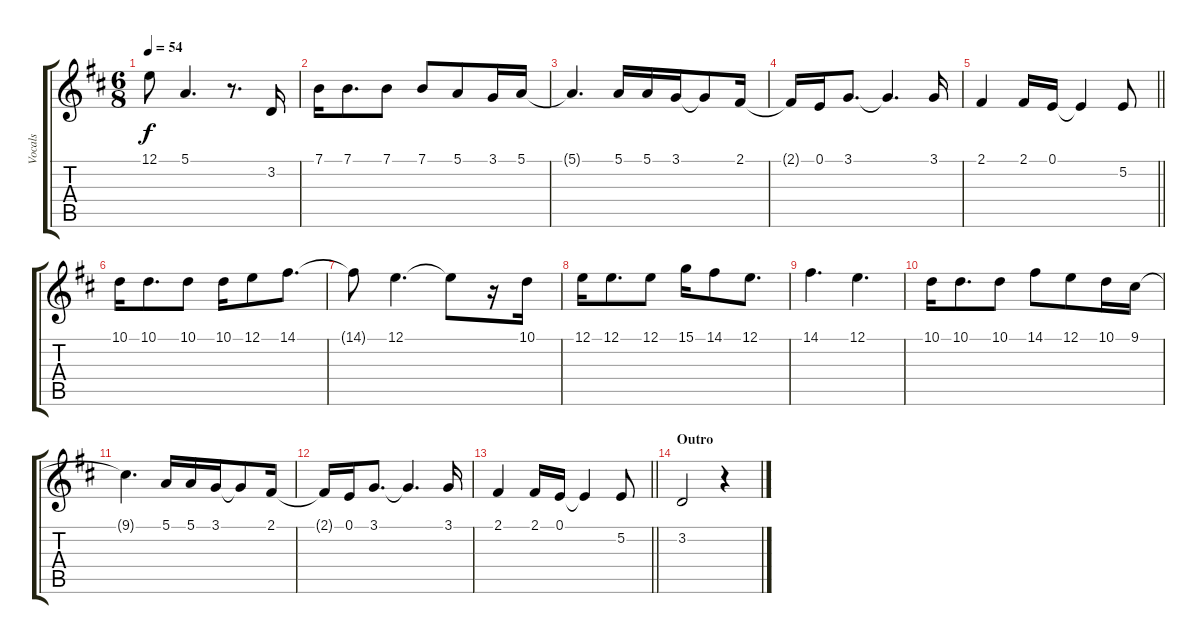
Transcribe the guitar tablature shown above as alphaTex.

\track ("Vocals" "Vocals") {instrument baritonesax}
\staff {score tabs}
\tuning (E4 B3 G3 D3 A2 E2) {hide}
\ts (6 8)
\tempo 54
\clef g2
\ks d
12.1{t}.8{dy f} 5.1.4{d} r.8{d} 3.2.16 |
7.1.16 7.1.8{d} 7.1.8 7.1.8 5.1.8 3.1.16 5.1.16 |
5.1{t}.4{d} 5.1.16 5.1.16 3.1.16 3.1{t}.8 2.1.16 |
2.1{t}.16 0.1.16 3.1.8{d} 3.1{t}.4{d} 3.1.16 |
\barLineRight lightlight
2.1.4 2.1.16 0.1.16 0.1{t}.4 5.2.8 |
10.1.16 10.1.8{d} 10.1.8 10.1.16 12.1.8 14.1.8{d} |
14.1{t}.8 12.1.4{d} 12.1{t}.8 r.16 10.1.16 |
12.1.16 12.1.8{d} 12.1.8 15.1.16 14.1.8 12.1.8{d} |
14.1.4{d} 12.1.4{d} |
10.1.16 10.1.8{d} 10.1.8 14.1.8 12.1.8 10.1.16 9.1.16 |
9.1{t}.4{d} 5.1.16 5.1.16 3.1.16 3.1{t}.8 2.1.16 |
2.1{t}.16 0.1.16 3.1.8{d} 3.1{t}.4{d} 3.1.16 |
\barLineRight lightlight
2.1.4 2.1.16 0.1.16 0.1{t}.4 5.2.8 |
\section ("" "Outro")
3.2.2 r.4
